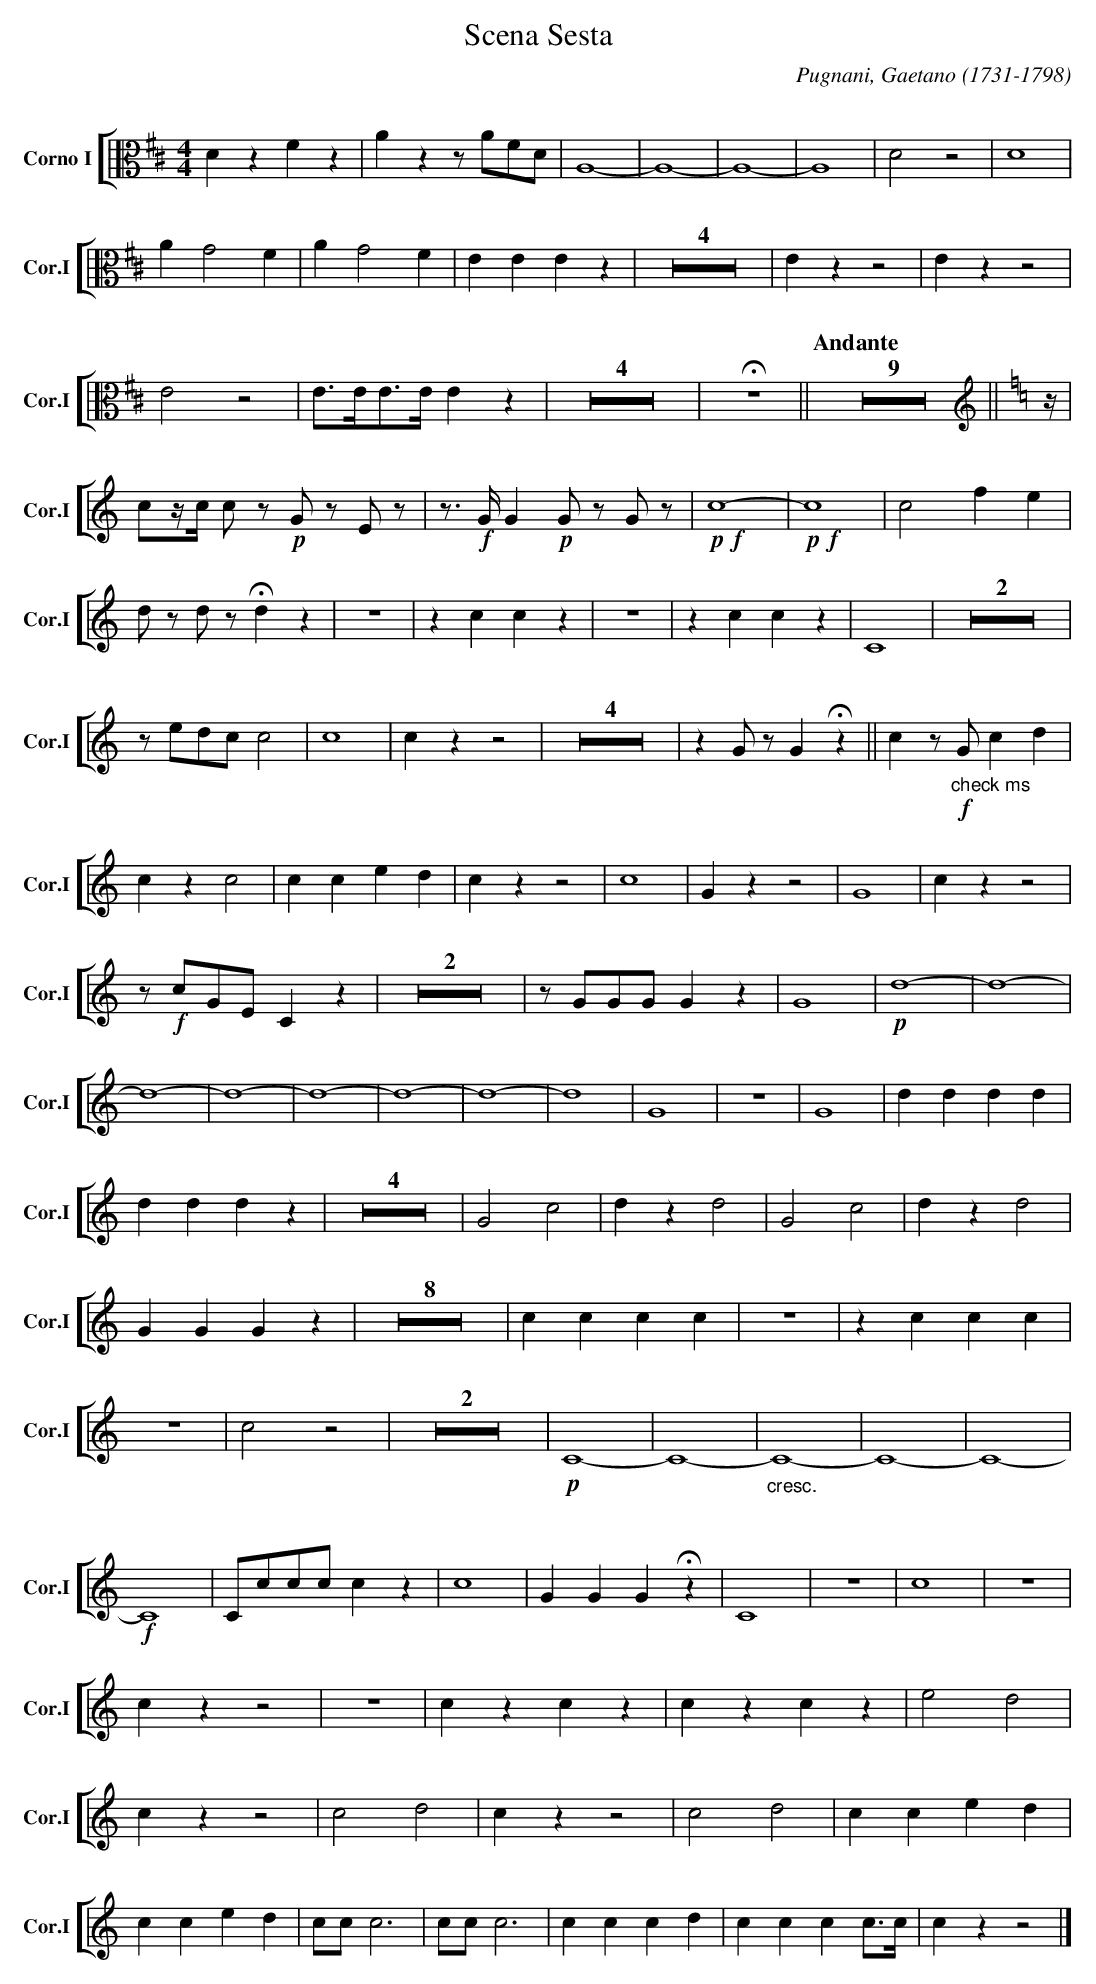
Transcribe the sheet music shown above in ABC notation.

X:1
T:Scena Sesta
C:Pugnani, Gaetano (1731-1798)
M:4/4
L:1/4
K:D
V: 1 clef=alto name="Corno I" sname="Cor.I"
%%staves [( 1 )]
[Q:Allegro] DzFz | Azz/A/F/D/ | A,4- |  A,4- |  A,4- | A,4 | D2z2| D4 | AG2F | AG2F| EEEz|Z4|Ezz2|Ezz2|E2z2|\
   E3/4E//E3/4E// Ez| Z4 |!fermata!Z ||\
[Q:"Andante"] Z9 || \
[Q:Maestoso] [K:C] [K:treble]z//|c/z//c// c/z/ !p!G/z/ E/z/ | z/>!f!G/G!p!G/z/ G/z/ | !p!!f!c4-|!p!!f!c4| \
   c2fe|d/z/ d/z/ !fermata!dz|Z|zccz|Z| zccz|C4|Z2|z/e/d/c/c2|c4|czz2|Z4|zG/z/G!fermata!z||\
[Q:Allegro] cz/ !f!"_check ms"  G/ cd|czc2|cced|czz2|c4|Gzz2|G4|czz2|z/!f!c/G/E/Cz|Z2|\
   z/G/G/G/ Gz|G4|!p!d4-|d4-|d4-|d4-|d4-|d4-|d4-|d4|G4|Z|G4|dddd|dddz|Z4|G2c2|dzd2|G2c2|dzd2|GGGz|Z8|\
   cccc|Z|zccc|Z|c2z2|Z2|!p!C4-|C4-|"_cresc."C4-|C4-|C4-|!f!C4|C/c/c/c/ cz|c4|\
   GGG!fermata!z|C4|Z|c4|Z|czz2|Z|czcz|czcz|e2d2|czz2|c2d2|czz2|c2d2|\
   cced|cced|c/c/c3|c/c/c3|cccd|cccc/>c/|czz2|]\
